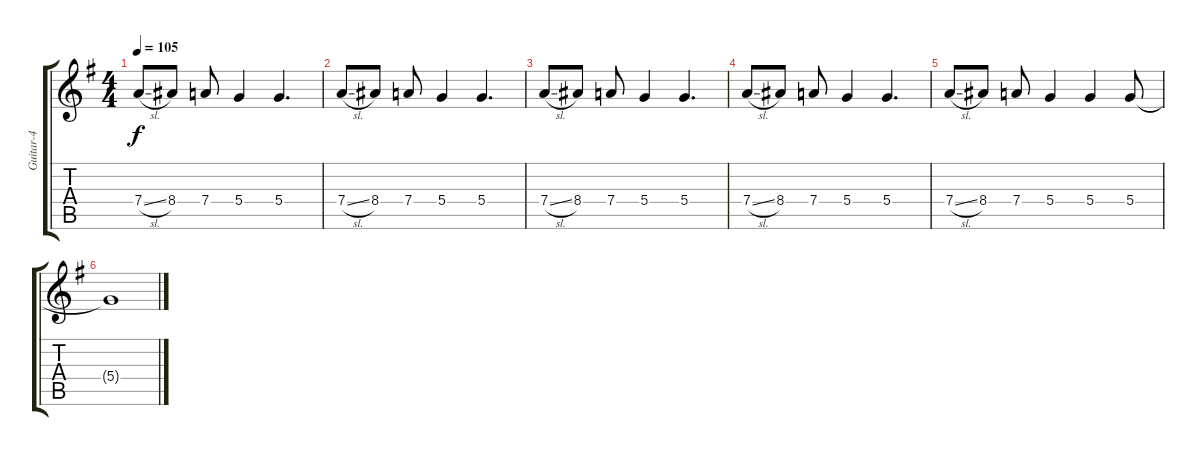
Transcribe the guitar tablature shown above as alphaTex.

\track ("Guitar-4" "Guitar-4") {instrument distortionguitar}
\staff {score tabs}
\tuning (E4 B3 G3 D3 A2 E2) {hide}
\ts (4 4)
\tempo 105
\clef g2
\ks g
7.4{sl}.8{dy f} 8.4.8 7.4.8 5.4.4 5.4.4{d} |
7.4{sl}.8 8.4.8 7.4.8 5.4.4 5.4.4{d} |
7.4{sl}.8 8.4.8 7.4.8 5.4.4 5.4.4{d} |
7.4{sl}.8 8.4.8 7.4.8 5.4.4 5.4.4{d} |
7.4{sl}.8 8.4.8 7.4.8 5.4.4 5.4.4 5.4.8 |
5.4{t}.1
